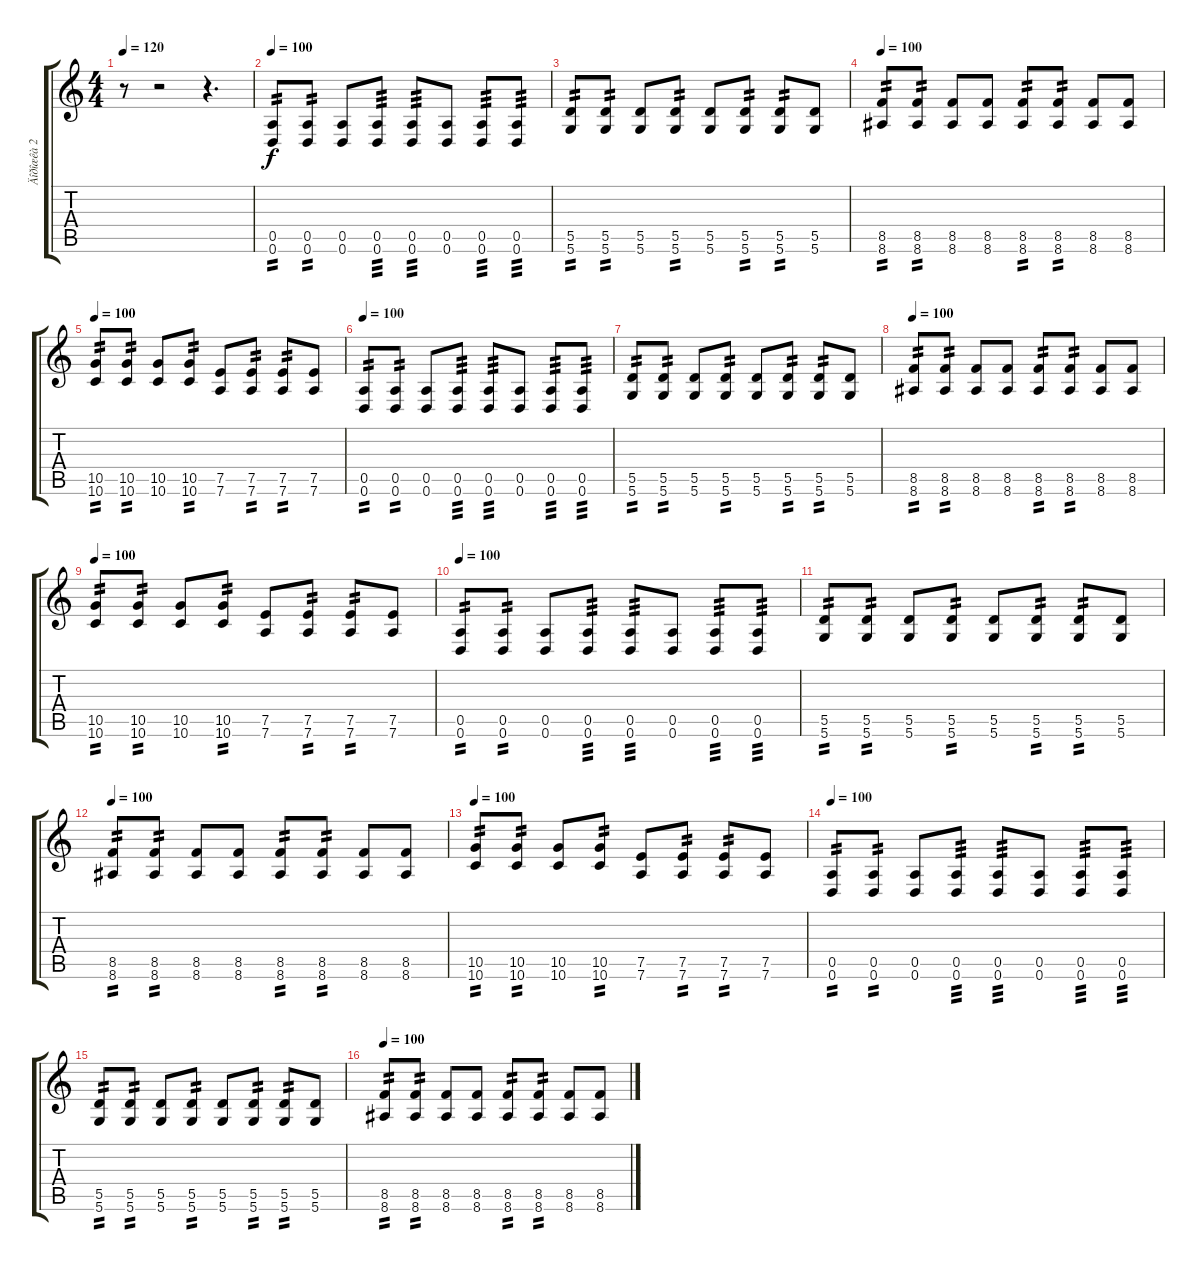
\track ("Äîðîæêà 2" "Äîðîæêà 2") {instrument distortionguitar}
\staff {score tabs}
\tuning (E4 B3 G3 D3 A2 D2) {hide}
\ts (4 4)
\tempo 120
\clef g2
\ks c
r.8{dy f} r.2 r.4{d} |
\tempo 100
(0.5 0.6).8{tp 2} (0.5 0.6).8{tp 2} (0.5 0.6).8 (0.5 0.6).8{tp 3} (0.5 0.6).8{tp 3} (0.5 0.6).8 (0.5 0.6).8{tp 3} (0.5 0.6).8{tp 3} |
(5.5 5.6).8{tp 2} (5.5 5.6).8{tp 2} (5.5 5.6).8 (5.5 5.6).8{tp 2} (5.5 5.6).8 (5.5 5.6).8{tp 2} (5.5 5.6).8{tp 2} (5.5 5.6).8 |
\tempo 100
(8.5 8.6).8{tp 2} (8.5 8.6).8{tp 2} (8.5 8.6).8 (8.5 8.6).8 (8.5 8.6).8{tp 2} (8.5 8.6).8{tp 2} (8.5 8.6).8 (8.5 8.6).8 |
\tempo 100
(10.5 10.6).8{tp 2} (10.5 10.6).8{tp 2} (10.5 10.6).8 (10.5 10.6).8{tp 2} (7.5 7.6).8 (7.5 7.6).8{tp 2} (7.5 7.6).8{tp 2} (7.5 7.6).8 |
\tempo 100
(0.5 0.6).8{tp 2} (0.5 0.6).8{tp 2} (0.5 0.6).8 (0.5 0.6).8{tp 3} (0.5 0.6).8{tp 3} (0.5 0.6).8 (0.5 0.6).8{tp 3} (0.5 0.6).8{tp 3} |
(5.5 5.6).8{tp 2} (5.5 5.6).8{tp 2} (5.5 5.6).8 (5.5 5.6).8{tp 2} (5.5 5.6).8 (5.5 5.6).8{tp 2} (5.5 5.6).8{tp 2} (5.5 5.6).8 |
\tempo 100
(8.5 8.6).8{tp 2} (8.5 8.6).8{tp 2} (8.5 8.6).8 (8.5 8.6).8 (8.5 8.6).8{tp 2} (8.5 8.6).8{tp 2} (8.5 8.6).8 (8.5 8.6).8 |
\tempo 100
(10.5 10.6).8{tp 2} (10.5 10.6).8{tp 2} (10.5 10.6).8 (10.5 10.6).8{tp 2} (7.5 7.6).8 (7.5 7.6).8{tp 2} (7.5 7.6).8{tp 2} (7.5 7.6).8 |
\tempo 100
(0.5 0.6).8{tp 2} (0.5 0.6).8{tp 2} (0.5 0.6).8 (0.5 0.6).8{tp 3} (0.5 0.6).8{tp 3} (0.5 0.6).8 (0.5 0.6).8{tp 3} (0.5 0.6).8{tp 3} |
(5.5 5.6).8{tp 2} (5.5 5.6).8{tp 2} (5.5 5.6).8 (5.5 5.6).8{tp 2} (5.5 5.6).8 (5.5 5.6).8{tp 2} (5.5 5.6).8{tp 2} (5.5 5.6).8 |
\tempo 100
(8.5 8.6).8{tp 2} (8.5 8.6).8{tp 2} (8.5 8.6).8 (8.5 8.6).8 (8.5 8.6).8{tp 2} (8.5 8.6).8{tp 2} (8.5 8.6).8 (8.5 8.6).8 |
\tempo 100
(10.5 10.6).8{tp 2} (10.5 10.6).8{tp 2} (10.5 10.6).8 (10.5 10.6).8{tp 2} (7.5 7.6).8 (7.5 7.6).8{tp 2} (7.5 7.6).8{tp 2} (7.5 7.6).8 |
\tempo 100
(0.5 0.6).8{tp 2} (0.5 0.6).8{tp 2} (0.5 0.6).8 (0.5 0.6).8{tp 3} (0.5 0.6).8{tp 3} (0.5 0.6).8 (0.5 0.6).8{tp 3} (0.5 0.6).8{tp 3} |
(5.5 5.6).8{tp 2} (5.5 5.6).8{tp 2} (5.5 5.6).8 (5.5 5.6).8{tp 2} (5.5 5.6).8 (5.5 5.6).8{tp 2} (5.5 5.6).8{tp 2} (5.5 5.6).8 |
\tempo 100
(8.5 8.6).8{tp 2} (8.5 8.6).8{tp 2} (8.5 8.6).8 (8.5 8.6).8 (8.5 8.6).8{tp 2} (8.5 8.6).8{tp 2} (8.5 8.6).8 (8.5 8.6).8
